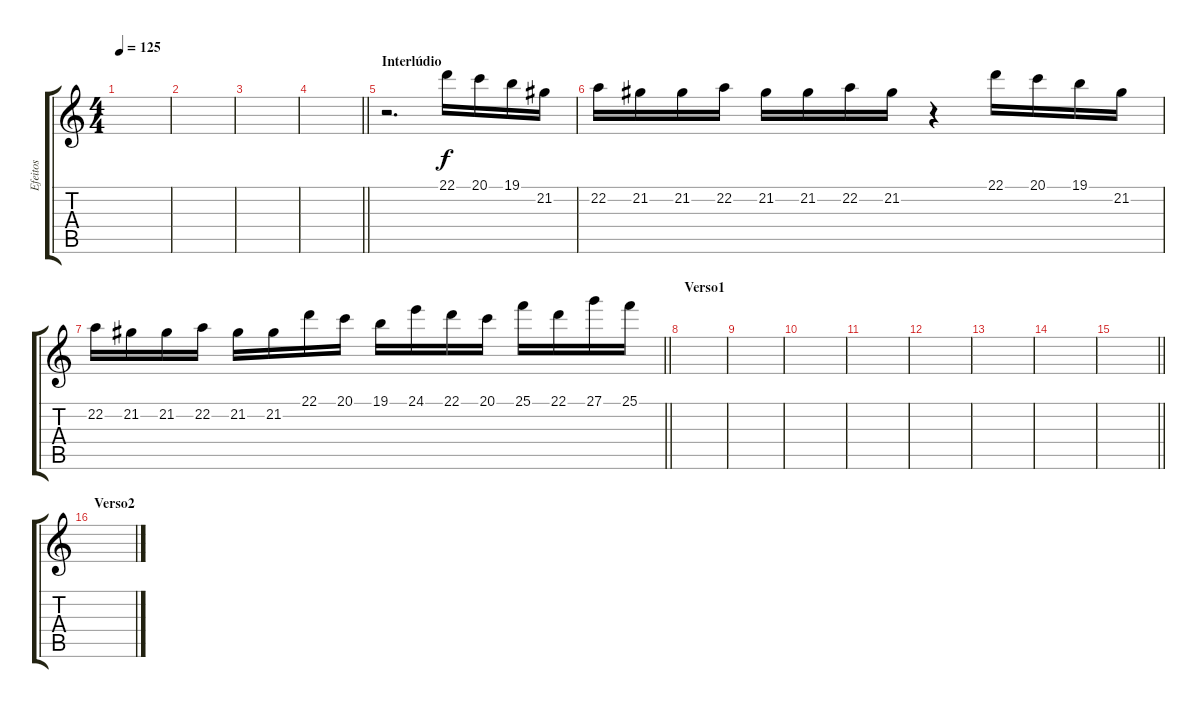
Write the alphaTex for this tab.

\track ("Efeitos" "Efeitos") {instrument lead7fifths}
\staff {score tabs}
\tuning (E4 B3 G3 D3 A2 E2) {hide}
\ts (4 4)
\tempo 125
\clef g2
\ks c
|
|
|
\barLineRight lightlight
|
\section ("" "Interlúdio")
r.2{d} 22.1.16 20.1.16 19.1.16 21.2.16 |
22.2.16 21.2.16 21.2.16 22.2.16 21.2.16 21.2.16 22.2.16 21.2.16 r.4 22.1.16 20.1.16 19.1.16 21.2.16 |
\barLineRight lightlight
22.2.16 21.2.16 21.2.16 22.2.16 21.2.16 21.2.16 22.1.16 20.1.16 19.1.16 24.1.16 22.1.16 20.1.16 25.1.16 22.1.16 27.1.16 25.1.16 |
\section ("" "Verso1")
|
|
|
|
|
|
|
\barLineRight lightlight
|
\section ("" "Verso2")
